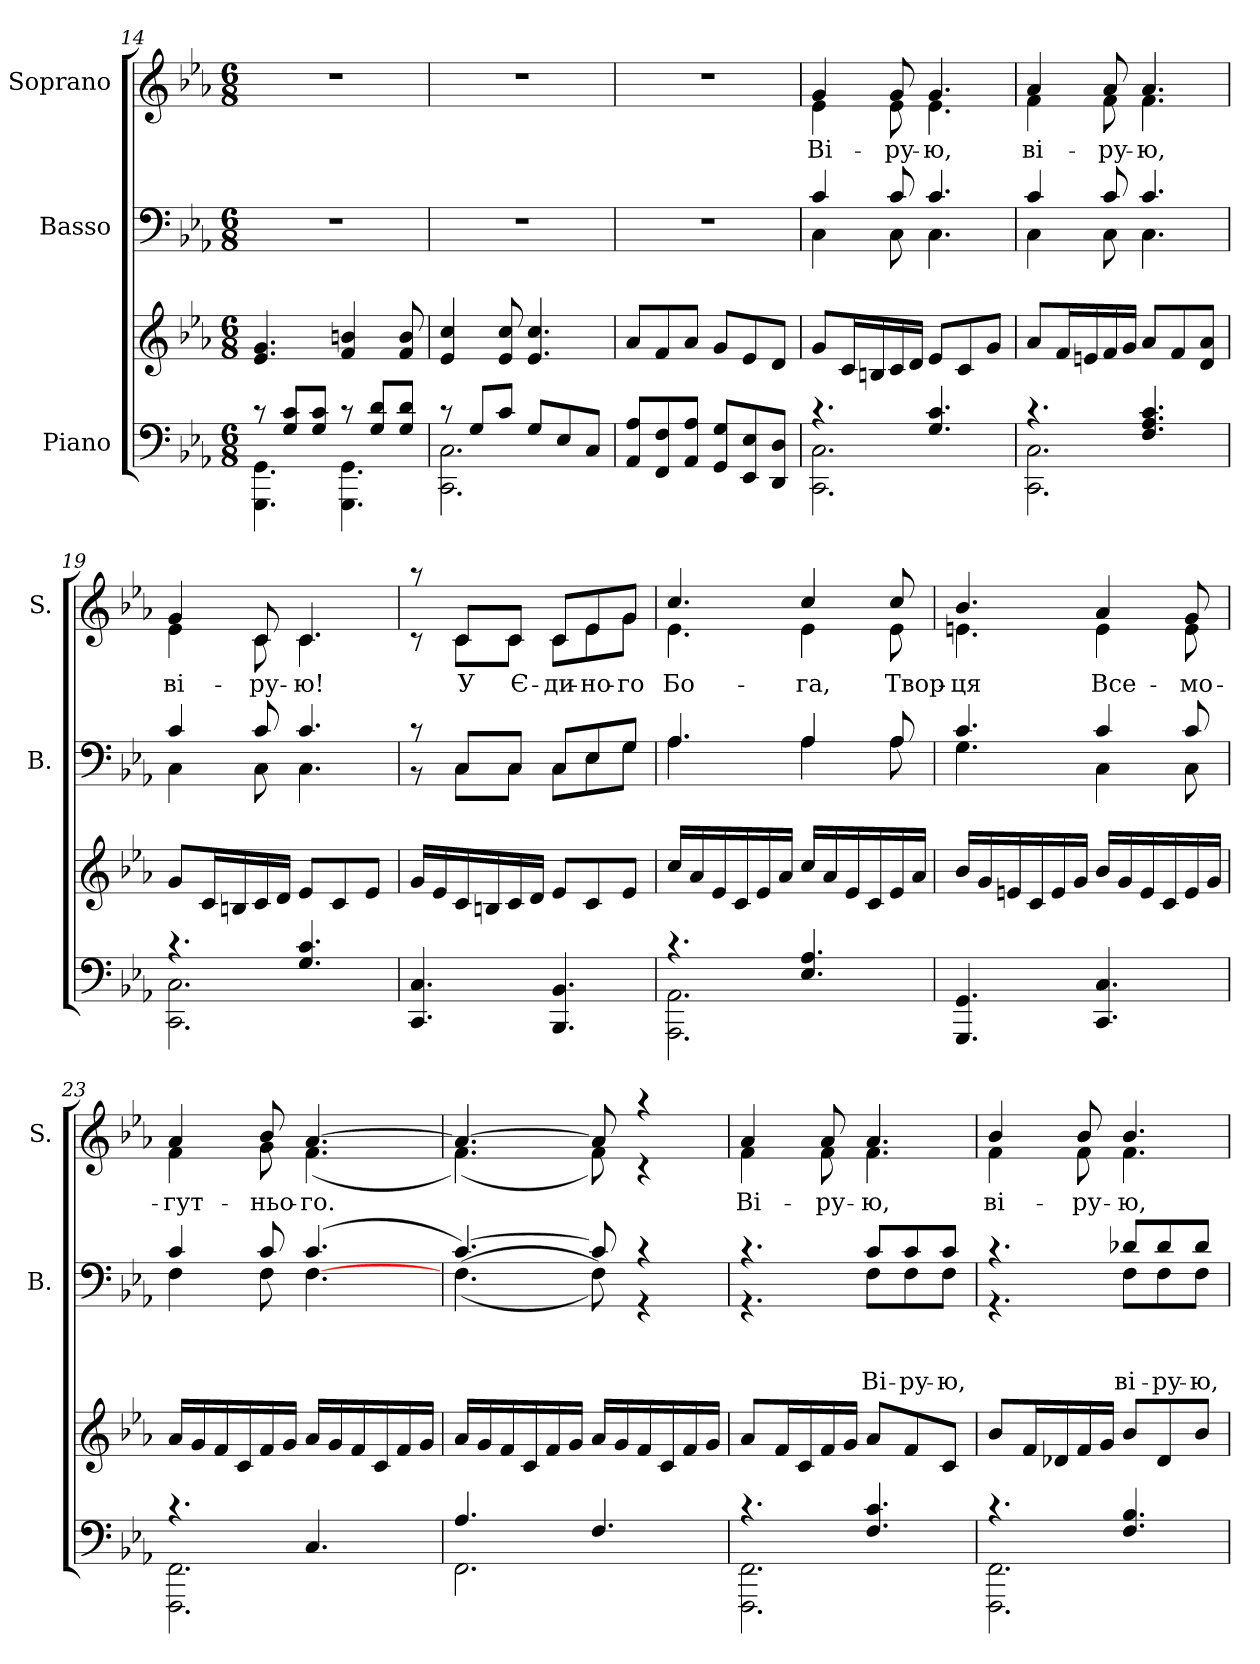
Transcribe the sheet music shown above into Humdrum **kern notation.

**kern	**kern	**kern	**text	**text	**text	**kern	**text
*part3	*part3	*part2	*part2	*part2	*part2	*part1	*part1
*staff4	*staff3	*staff2	*staff2	*staff2	*staff2	*staff1	*staff1
*I"Piano	*	*I"Basso	*	*	*	*I"Soprano	*
*	*	*I'B.	*	*	*	*I'S.	*
*clefF4	*clefG2	*clefF4	*	*	*	*clefG2	*
*k[b-e-a-]	*k[b-e-a-]	*k[b-e-a-]	*	*	*	*k[b-e-a-]	*
*c:	*c:	*c:	*	*	*	*c:	*
*M6/8	*M6/8	*M6/8	*	*	*	*M6/8	*
=14	=14	=14	=14	=14	=14	=14	=14
*^	*	*	*	*	*	*	*
8rc	4.GGG\ 4.GG\	4.e-/ 4.g/	2.r	.	.	.	2.r	.
8G/ 8c/L	.	.	.	.	.	.	.	.
8G/ 8c/J	.	.	.	.	.	.	.	.
8rc	4.GGG\ 4.GG\	4f/ 4bn/	.	.	.	.	.	.
8G/ 8d/L	.	.	.	.	.	.	.	.
8G/ 8d/J	.	8f/ 8b/	.	.	.	.	.	.
=15	=15	=15	=15	=15	=15	=15	=15	=15
8rc	2.CC\ 2.C\	4e-/ 4cc/	2.r	.	.	.	2.r	.
8G/L	.	.	.	.	.	.	.	.
8c/J	.	8e-/ 8cc/	.	.	.	.	.	.
8G/L	.	4.e-/ 4.cc/	.	.	.	.	.	.
8E-/	.	.	.	.	.	.	.	.
8C/J	.	.	.	.	.	.	.	.
*v	*v	*	*	*	*	*	*	*
=16	=16	=16	=16	=16	=16	=16	=16
8AA-/ 8A-/L	8a-/L	2.r	.	.	.	2.r	.
8FF/ 8F/	8f/	.	.	.	.	.	.
8AA-/ 8A-/J	8a-/J	.	.	.	.	.	.
8GG/ 8G/L	8g/L	.	.	.	.	.	.
8EE-/ 8E-/	8e-/	.	.	.	.	.	.
8DD/ 8D/J	8d/J	.	.	.	.	.	.
!!LO:PB:g=z
=17	=17	=17	=17	=17	=17	=17	=17
*^	*	*^	*	*	*	*	*
!	!	!	!	!	!	!	!	!LO:TX:b:t=S\nA\nT\nB	!
!	!	!	!	!	!	!	!	!	!LO:LY:b
*	*	*	*	*	*	*	*	*^	*
4.rc	2.CC\ 2.C\	8g/L	4c/	4C\	.	.	.	4g/	4e-\	Ві-
.	.	16c/L	.	.	.	.	.	.	.	.
.	.	16Bn/	.	.	.	.	.	.	.	.
!	!	!	!	!	!	!	!	!	!	!LO:LY:b
.	.	16c/	8c/	8C\	.	.	.	8g/	8e-\	-ру-
.	.	16d/JJ	.	.	.	.	.	.	.	.
!	!	!	!	!	!	!	!	!	!	!LO:LY:b
4.G/ 4.c/	.	8e-/L	4.c/	4.C\	.	.	.	4.g/	4.e-\	-ю,
.	.	8c/	.	.	.	.	.	.	.	.
.	.	8g/J	.	.	.	.	.	.	.	.
=18	=18	=18	=18	=18	=18	=18	=18	=18	=18	=18
!	!	!	!	!	!	!	!	!	!	!LO:LY:b
4.rc	2.CC\ 2.C\	8a-/L	4c/	4C\	.	.	.	4a-/	4f\	ві-
.	.	16f/L	.	.	.	.	.	.	.	.
.	.	16en/	.	.	.	.	.	.	.	.
!	!	!	!	!	!	!	!	!	!	!LO:LY:b
.	.	16f/	8c/	8C\	.	.	.	8a-/	8f\	-ру-
.	.	16g/JJ	.	.	.	.	.	.	.	.
!	!	!	!	!	!	!	!	!	!	!LO:LY:b
4.F/ 4.A-/ 4.c/	.	8a-/L	4.c/	4.C\	.	.	.	4.a-/	4.f\	-ю,
.	.	8f/	.	.	.	.	.	.	.	.
.	.	8d/ 8a-/J	.	.	.	.	.	.	.	.
=19	=19	=19	=19	=19	=19	=19	=19	=19	=19	=19
!	!	!	!	!	!	!	!	!	!	!LO:LY:b
4.rc	2.CC\ 2.C\	8g/L	4c/	4C\	.	.	.	4g/	4e-\	ві-
.	.	16c/L	.	.	.	.	.	.	.	.
.	.	16Bn/	.	.	.	.	.	.	.	.
!	!	!	!	!	!	!	!	!	!	!LO:LY:b
.	.	16c/	8c/	8C\	.	.	.	8c/	8c\	-ру-
.	.	16d/JJ	.	.	.	.	.	.	.	.
!	!	!	!	!	!	!	!	!	!	!LO:LY:b
4.G/ 4.c/	.	8e-/L	4.c/	4.C\	.	.	.	4.c/	4.c\	-ю!
.	.	8c/	.	.	.	.	.	.	.	.
.	.	8e-/J	.	.	.	.	.	.	.	.
*v	*v	*	*	*	*	*	*	*	*	*
=20	=20	=20	=20	=20	=20	=20	=20	=20	=20
4.CC/ 4.C/	16g/LL	8rc	8r	.	.	.	8raa	8rc	.
.	16e-/	.	.	.	.	.	.	.	.
!	!	!	!	!	!	!	!	!	!LO:LY:b
.	16c/	8C/L	8C\L	.	.	.	8c/L	8c\L	У
.	16Bn/	.	.	.	.	.	.	.	.
!	!	!	!	!	!	!	!	!	!LO:LY:b
.	16c/	8C/J	8C\J	.	.	.	8c/J	8c\J	Є-
.	16d/JJ	.	.	.	.	.	.	.	.
!	!	!	!	!	!	!	!	!	!LO:LY:b
4.BBB-/ 4.BB-/	8e-/L	8C/L	8C\L	.	.	.	8c/L	8c\L	-ди-
!	!	!	!	!	!	!	!	!	!LO:LY:b
.	8c/	8E-/	8E-\	.	.	.	8e-/	8e-\	-но-
!	!	!	!	!	!	!	!	!	!LO:LY:b
.	8e-/J	8G/J	8G\J	.	.	.	8g/J	8g\J	-го
!!LO:LB:g=z	!!
=21	=21	=21	=21	=21	=21	=21	=21	=21	=21
*^	*	*	*	*	*	*	*	*	*
!	!	!	!	!	!	!	!	!	!	!LO:LY:b
4.rc	2.AAA-\ 2.AA-\	16cc/LL	4.A-/	4.A-\	.	.	.	4.cc/	4.e-\	Бо-
.	.	16a-/	.	.	.	.	.	.	.	.
.	.	16e-/	.	.	.	.	.	.	.	.
.	.	16c/	.	.	.	.	.	.	.	.
.	.	16e-/	.	.	.	.	.	.	.	.
.	.	16a-/JJ	.	.	.	.	.	.	.	.
!	!	!	!	!	!	!	!	!	!	!LO:LY:b
4.E-/ 4.A-/	.	16cc/LL	4A-/	4A-\	.	.	.	4cc/	4e-\	-га,
.	.	16a-/	.	.	.	.	.	.	.	.
.	.	16e-/	.	.	.	.	.	.	.	.
.	.	16c/	.	.	.	.	.	.	.	.
!	!	!	!	!	!	!	!	!	!	!LO:LY:b
.	.	16e-/	8A-/	8A-\	.	.	.	8cc/	8e-\	Твор-
.	.	16a-/JJ	.	.	.	.	.	.	.	.
*v	*v	*	*	*	*	*	*	*	*	*
=22	=22	=22	=22	=22	=22	=22	=22	=22	=22
!	!	!	!	!	!	!	!	!	!LO:LY:b
4.GGG/ 4.GG/	16b-/LL	4.G\	4.c/	.	.	.	4.b-/	4.en\	-ця
.	16g/	.	.	.	.	.	.	.	.
.	16en/	.	.	.	.	.	.	.	.
.	16c/	.	.	.	.	.	.	.	.
.	16e/	.	.	.	.	.	.	.	.
.	16g/JJ	.	.	.	.	.	.	.	.
!	!	!	!	!	!	!	!	!	!LO:LY:b
4.CC/ 4.C/	16b-/LL	4C\	4c/	.	.	.	4a-/	4e\	Все-
.	16g/	.	.	.	.	.	.	.	.
.	16e/	.	.	.	.	.	.	.	.
.	16c/	.	.	.	.	.	.	.	.
!	!	!	!	!	!	!	!	!	!LO:LY:b
.	16e/	8C\	8c/	.	.	.	8g/	8e\	-мо-
.	16g/JJ	.	.	.	.	.	.	.	.
=23	=23	=23	=23	=23	=23	=23	=23	=23	=23
*^	*	*	*	*	*	*	*	*	*
!	!	!	!	!	!	!	!	!	!	!LO:LY:b
4.rc	2.FFF\ 2.FF\	16a-/LL	4F\	4c/	.	.	.	4a-/	4f\	-гут-
.	.	16g/	.	.	.	.	.	.	.	.
.	.	16f/	.	.	.	.	.	.	.	.
.	.	16c/	.	.	.	.	.	.	.	.
!	!	!	!	!	!	!	!	!	!	!LO:LY:b
.	.	16f/	8F\	8c/	.	.	.	8b-/	8g\	-ньо-
.	.	16g/JJ	.	.	.	.	.	.	.	.
!	!	!	!	!	!	!	!	!	!	!LO:LY:b
4.C/	.	16a-/LL	[<4.F\	(4.c/	.	.	.	[>4.a-/	(<4.f\	-го.
.	.	16g/	.	.	.	.	.	.	.	.
.	.	16f/	.	.	.	.	.	.	.	.
.	.	16c/	.	.	.	.	.	.	.	.
.	.	16f/	.	.	.	.	.	.	.	.
.	.	16g/JJ	.	.	.	.	.	.	.	.
!!LO:LB:g=z	!!
=24	=24	=24	=24	=24	=24	=24	=24	=24	=24	=24
4.A-/	2.FF\	16a-/LL	[>4.c/	(<(<4.F\)	.	.	.	4.a-/_	(<4.f\)	.
.	.	16g/	.	.	.	.	.	.	.	.
.	.	16f/	.	.	.	.	.	.	.	.
.	.	16c/	.	.	.	.	.	.	.	.
.	.	16f/	.	.	.	.	.	.	.	.
.	.	16g/JJ	.	.	.	.	.	.	.	.
4.F/	.	16a-/LL	8c/]	8F\))	.	.	.	8a-/]	8f\)	.
.	.	16g/	.	.	.	.	.	.	.	.
.	.	16f/	4rc	4r	.	.	.	4raa	4rc	.
.	.	16c/	.	.	.	.	.	.	.	.
.	.	16f/	.	.	.	.	.	.	.	.
.	.	16g/JJ	.	.	.	.	.	.	.	.
=25	=25	=25	=25	=25	=25	=25	=25	=25	=25	=25
!	!	!	!	!	!	!	!	!	!	!LO:LY:b
4.rc	2.FFF\ 2.FF\	8a-/L	4.rc	4.r	.	.	.	4a-/	4f\	Ві-
.	.	16f/L	.	.	.	.	.	.	.	.
.	.	16c/	.	.	.	.	.	.	.	.
!	!	!	!	!	!	!	!	!	!	!LO:LY:b
.	.	16f/	.	.	.	.	.	8a-/	8f\	-ру-
.	.	16g/JJ	.	.	.	.	.	.	.	.
!	!	!	!	!	!	!	!LO:LY:a	!	!	!LO:LY:b
4.F/ 4.c/	.	8a-/L	8c/L	8F\L	.	.	Ві-	4.a-/	4.f\	-ю,
!	!	!	!	!	!	!	!LO:LY:a	!	!	!
.	.	8f/	8c/	8F\	.	.	-ру-	.	.	.
!	!	!	!	!	!	!	!LO:LY:a	!	!	!
.	.	8c/J	8c/J	8F\J	.	.	-ю,	.	.	.
=26	=26	=26	=26	=26	=26	=26	=26	=26	=26	=26
!	!	!	!	!	!	!	!	!	!	!LO:LY:b
4.rc	2.FFF\ 2.FF\	8b-/L	4.rc	4.r	.	.	.	4b-/	4f\	ві-
.	.	16f/L	.	.	.	.	.	.	.	.
.	.	16d-X/	.	.	.	.	.	.	.	.
!	!	!	!	!	!	!	!	!	!	!LO:LY:b
.	.	16f/	.	.	.	.	.	8b-/	8f\	-ру-
.	.	16g/JJ	.	.	.	.	.	.	.	.
!	!	!	!	!	!	!	!LO:LY:a	!	!	!LO:LY:b
4.F/ 4.B-/	.	8b-/L	8d-X/L	8F\L	.	.	ві-	4.b-/	4.f\	-ю,
!	!	!	!	!	!	!	!LO:LY:a	!	!	!
.	.	8d-/	8d-/	8F\	.	.	-ру-	.	.	.
!	!	!	!	!	!	!	!LO:LY:a	!	!	!
.	.	8b-/J	8d-/J	8F\J	.	.	-ю,	.	.	.
*	*	*	*v	*v	*	*	*	*	*	*
*v	*v	*	*	*	*	*	*v	*v	*
=	=	=	=	=	=	=	=
*-	*-	*-	*-	*-	*-	*-	*-
